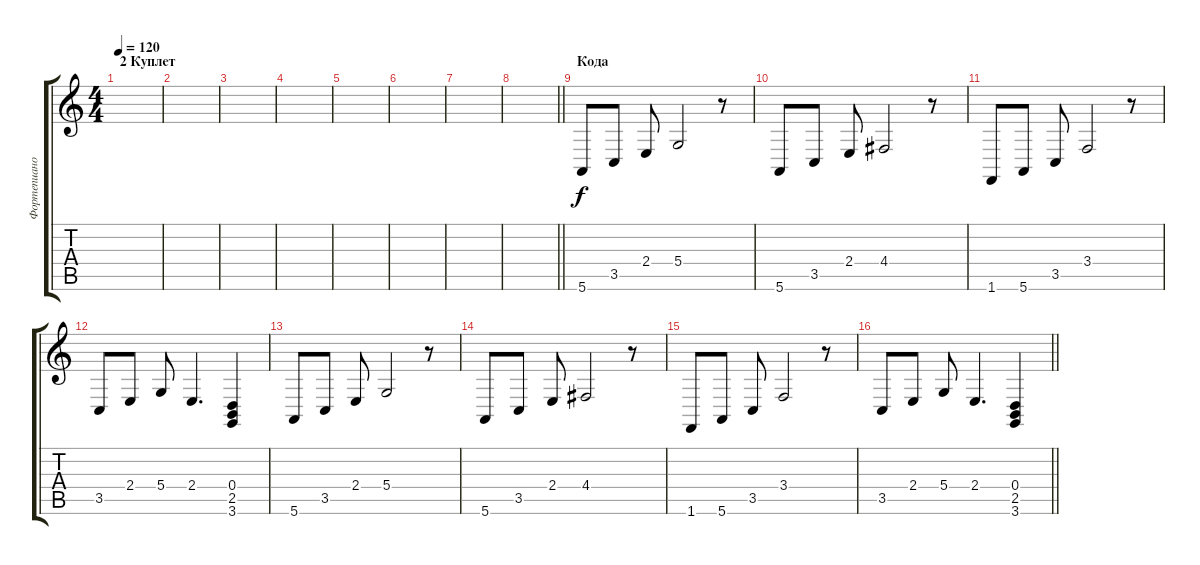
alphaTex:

\track ("Фортепиано" "Фортепиано") {instrument electricgrandpiano}
\staff {score tabs}
\tuning (E4 B3 G3 D3 A2 E2) {hide}
\ts (4 4)
\section ("" "2 Куплет")
\tempo 120
\clef g2
\ks c
|
|
|
|
|
|
|
\barLineRight lightlight
|
\section ("" "Кода")
5.6.8 3.5.8 2.4.8 5.4.2 r.8 |
5.6.8 3.5.8 2.4.8 4.4.2 r.8 |
1.6.8 5.6.8 3.5.8 3.4.2 r.8 |
3.5.8 2.4.8 5.4.8 2.4.4{d} (0.4 2.5 3.6).4 |
5.6.8 3.5.8 2.4.8 5.4.2 r.8 |
5.6.8 3.5.8 2.4.8 4.4.2 r.8 |
1.6.8 5.6.8 3.5.8 3.4.2 r.8 |
\barLineRight lightlight
3.5.8 2.4.8 5.4.8 2.4.4{d} (0.4 2.5 3.6).4
